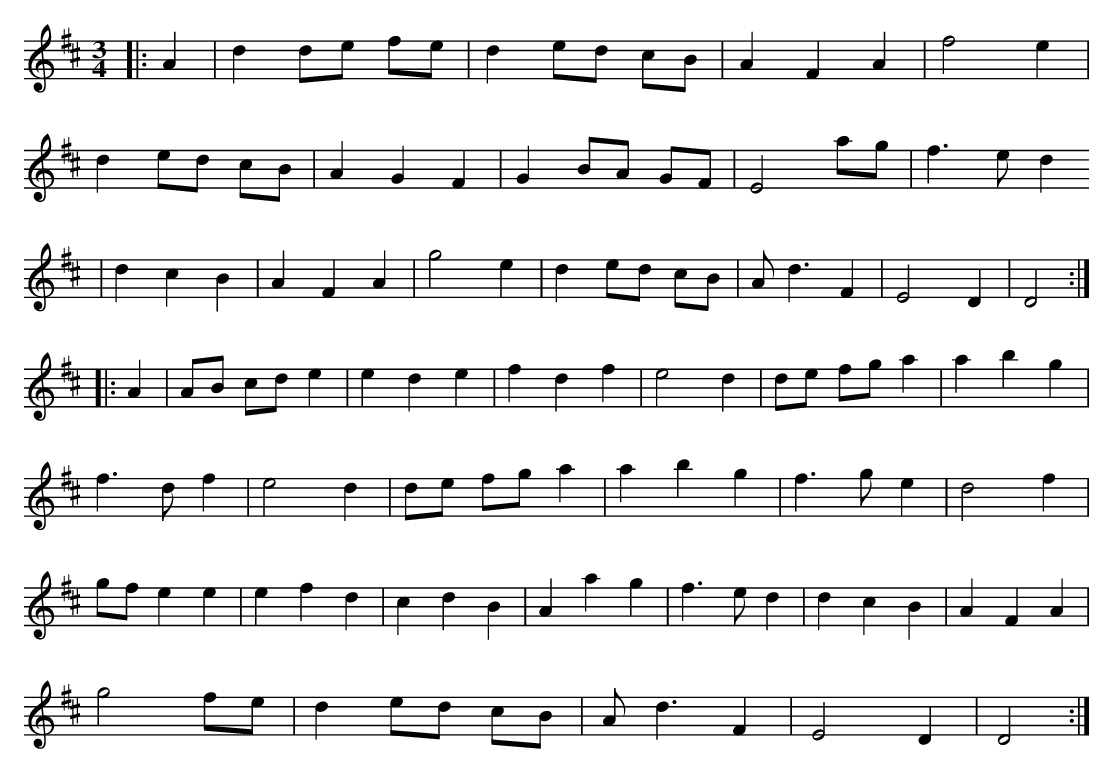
X:1
M:3/4
K:D
|:A2|d2 de fe|d2 ed cB|A2 F2 A2|f4 e2|
d2 ed cB|A2 G2 F2|G2 BA GF|E4 ag|f3e d2
|d2 c2 B2|A2 F2 A2|g4 e2|d2 ed cB|Ad3 F2|E4 D2|D4:|
|:A2|AB cd e2|e2 d2 e2|f2 d2 f2|e4 d2|de fg a2|a2 b2 g2|
f3d f2|e4 d2|de fg a2|a2 b2 g2|f3g e2|d4 f2|
gf e2 e2|e2 f2 d2|c2 d2 B2|A2 a2 g2|f3e d2|d2 c2 B2|A2 F2 A2|
g4 fe|d2 ed cB|Ad3 F2|E4 D2|D4:|
